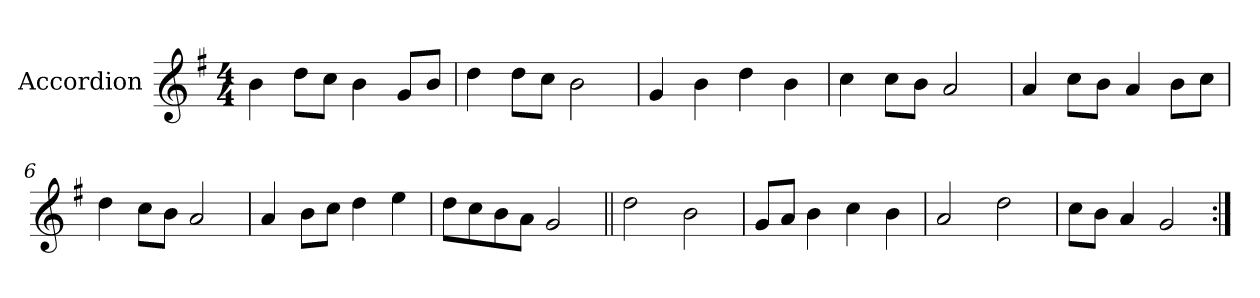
**kern
*part1
*staff1
*I"Accordion
*I'Acc
*clefG2
*k[f#]
*G:
*M4/4
=1
4b\
8dd\L
8cc\J
4b\
8g/L
8b/J
=2
4dd\
8dd\L
8cc\J
2b\
=3
4g/
4b\
4dd\
4b\
=4
4cc\
8cc\L
8b\J
2a/
=5
4a/
8cc\L
8b\J
4a/
8b\L
8cc\J
=6
4dd\
8cc\L
8b\J
2a/
=7
4a/
8b\L
8cc\J
4dd\
4ee\
!!LO:LB:g=z
=8
8dd\L
8cc\
8b\
8a\J
2g/
=9||
2dd\
2b\
=10
8g/L
8a/J
4b\
4cc\
4b\
=11
2a/
2dd\
=12
8cc\L
8b\J
4a/
2g/
=:|!
*-
